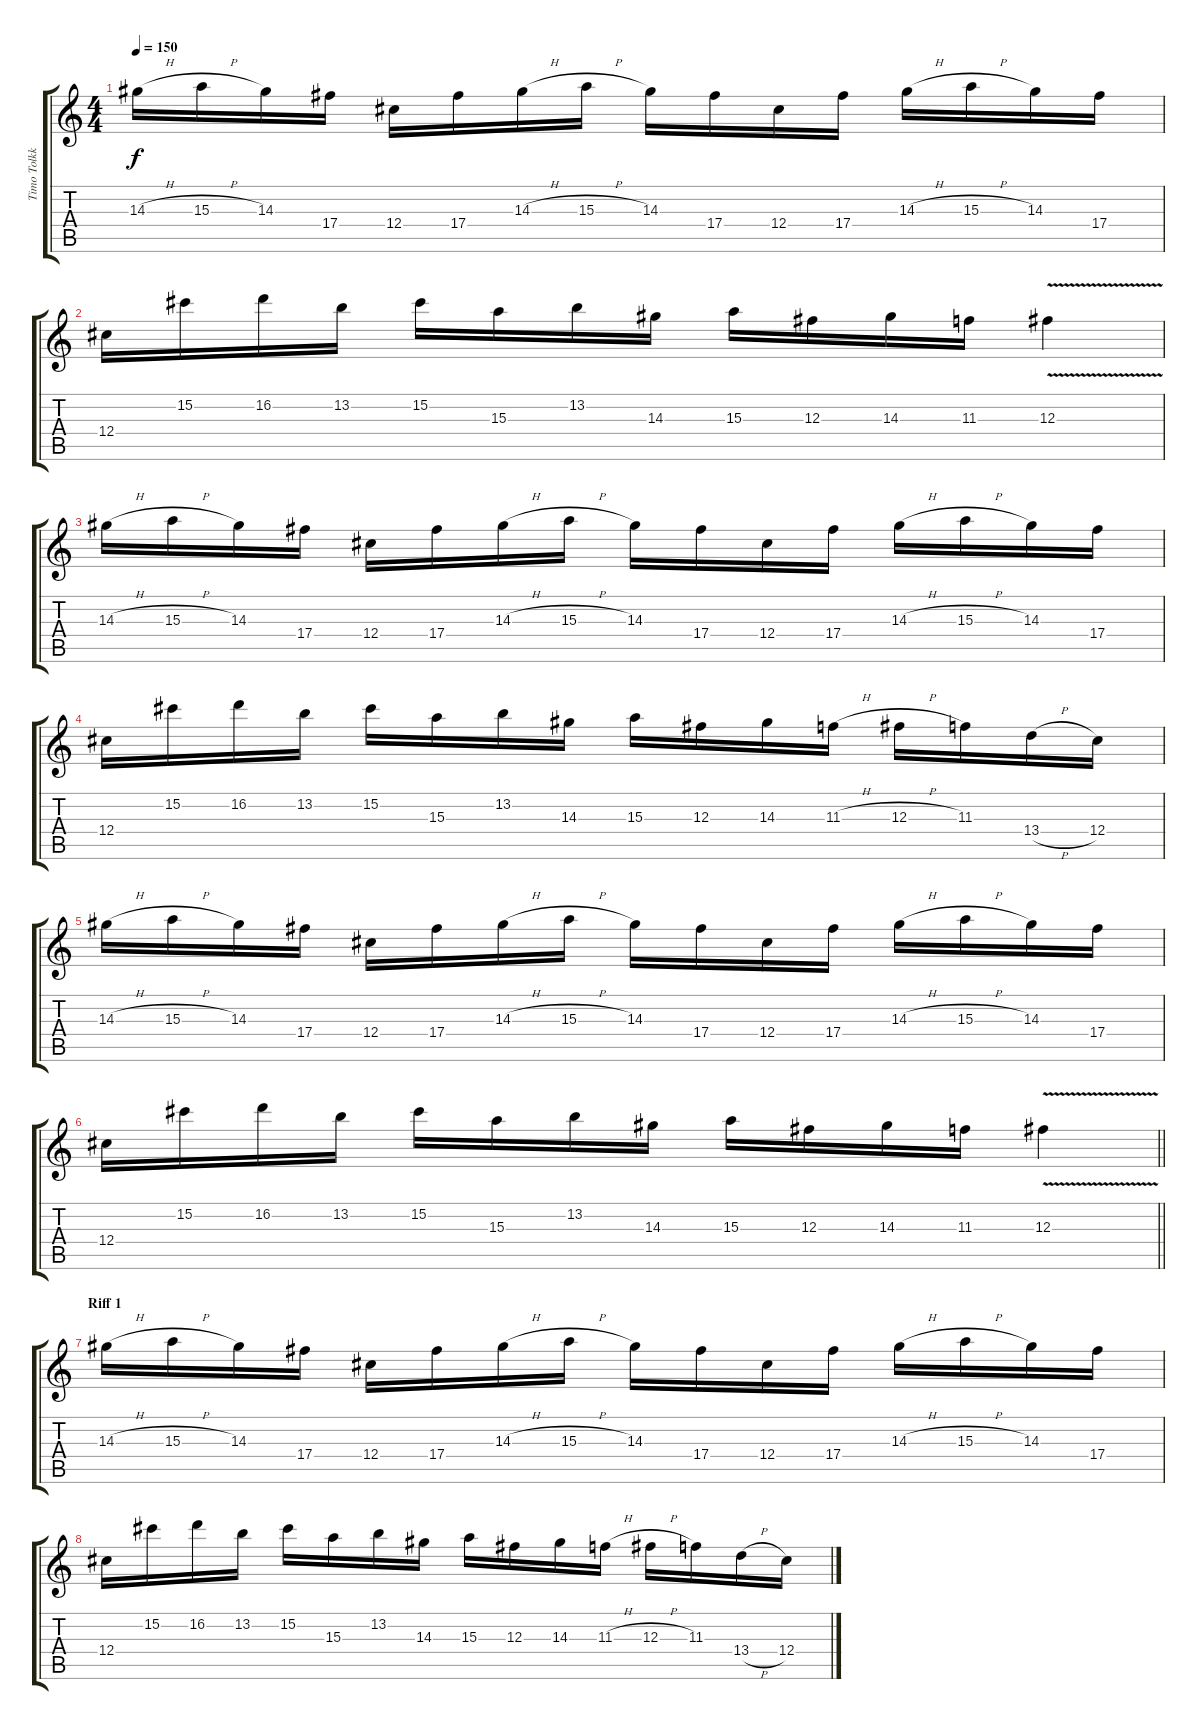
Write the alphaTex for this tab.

\track ("Timo Tolkki" "Timo Tolkk") {instrument distortionguitar}
\staff {score tabs}
\tuning (Eb4 Bb3 Gb3 Db3 Ab2 Eb2) {hide}
\ts (4 4)
\tempo 150
\clef g2
\ks c
14.3{h}.16{dy f} 15.3{h}.16 14.3.16 17.4.16 12.4.16 17.4.16 14.3{h}.16 15.3{h}.16 14.3.16 17.4.16 12.4.16 17.4.16 14.3{h}.16 15.3{h}.16 14.3.16 17.4.16 |
12.4.16 15.2.16 16.2.16 13.2.16 15.2.16 15.3.16 13.2.16 14.3.16 15.3.16 12.3.16 14.3.16 11.3.16 12.3{v}.4 |
14.3{h}.16 15.3{h}.16 14.3.16 17.4.16 12.4.16 17.4.16 14.3{h}.16 15.3{h}.16 14.3.16 17.4.16 12.4.16 17.4.16 14.3{h}.16 15.3{h}.16 14.3.16 17.4.16 |
12.4.16 15.2.16 16.2.16 13.2.16 15.2.16 15.3.16 13.2.16 14.3.16 15.3.16 12.3.16 14.3.16 11.3{h}.16 12.3{h}.16 11.3.16 13.4{h}.16 12.4.16 |
14.3{h}.16 15.3{h}.16 14.3.16 17.4.16 12.4.16 17.4.16 14.3{h}.16 15.3{h}.16 14.3.16 17.4.16 12.4.16 17.4.16 14.3{h}.16 15.3{h}.16 14.3.16 17.4.16 |
\barLineRight lightlight
12.4.16 15.2.16 16.2.16 13.2.16 15.2.16 15.3.16 13.2.16 14.3.16 15.3.16 12.3.16 14.3.16 11.3.16 12.3{v}.4 |
\section ("" "Riff 1")
14.3{h}.16 15.3{h}.16 14.3.16 17.4.16 12.4.16 17.4.16 14.3{h}.16 15.3{h}.16 14.3.16 17.4.16 12.4.16 17.4.16 14.3{h}.16 15.3{h}.16 14.3.16 17.4.16 |
12.4.16 15.2.16 16.2.16 13.2.16 15.2.16 15.3.16 13.2.16 14.3.16 15.3.16 12.3.16 14.3.16 11.3{h}.16 12.3{h}.16 11.3.16 13.4{h}.16 12.4.16
